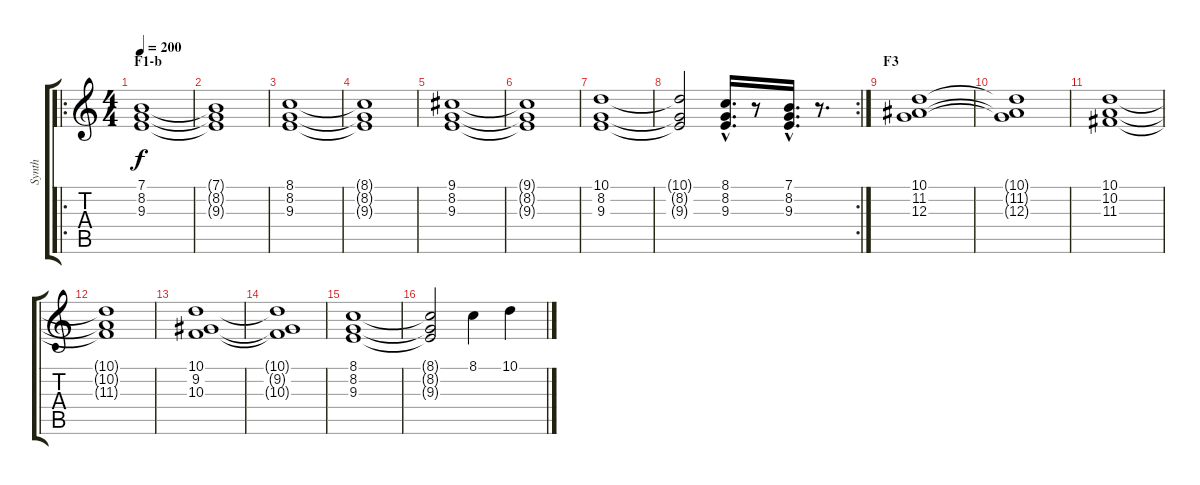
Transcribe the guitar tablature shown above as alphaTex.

\track ("Synth" "Synth") {instrument rockorgan}
\staff {score tabs}
\tuning (E4 B3 G3 D3 A2 E2) {hide}
\ro
\ts (4 4)
\section ("" "F1-b")
\tempo 200
\clef g2
\ks c
(7.1 8.2 9.3).1{dy f} |
(7.1{t} 8.2{t} 9.3{t}).1 |
(8.1 8.2 9.3).1 |
(8.1{t} 8.2{t} 9.3{t}).1 |
(9.1 8.2 9.3).1 |
(9.1{t} 8.2{t} 9.3{t}).1 |
(10.1 8.2 9.3).1 |
\rc 2
(10.1{t} 8.2{t} 9.3{t}).2 (8.1{hac} 8.2{hac} 9.3{hac}).16{d} r.8 (7.1{hac} 8.2{hac} 9.3{hac}).16{d} r.8{d} |
\section ("" "F3")
(10.1 11.2 12.3).1 |
(10.1{t} 11.2{t} 12.3{t}).1 |
(10.1 10.2 11.3).1 |
(10.1{t} 10.2{t} 11.3{t}).1 |
(10.1 9.2 10.3).1 |
(10.1{t} 9.2{t} 10.3{t}).1 |
(8.1 8.2 9.3).1 |
(8.1{t} 8.2{t} 9.3{t}).2 8.1.4 10.1.4
